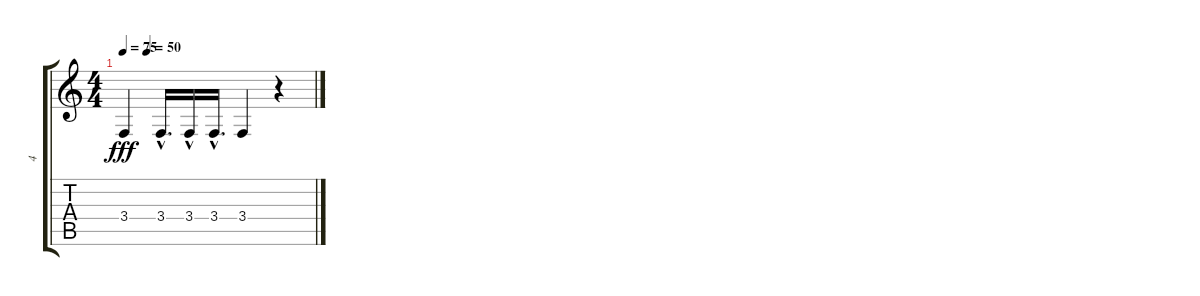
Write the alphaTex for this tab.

\track ("4" "4") {instrument frenchhorn}
\staff {score tabs}
\tuning (E4 B3 G3 D3 A2 E2) {hide}
\ts (4 4)
\tempo 75
\tempo (50 0.125)
\clef g2
\ks c
3.4.4{dy fff} 3.4{hac}.16{d} 3.4{hac}.16 3.4{hac}.16{d} 3.4.4 r.4
